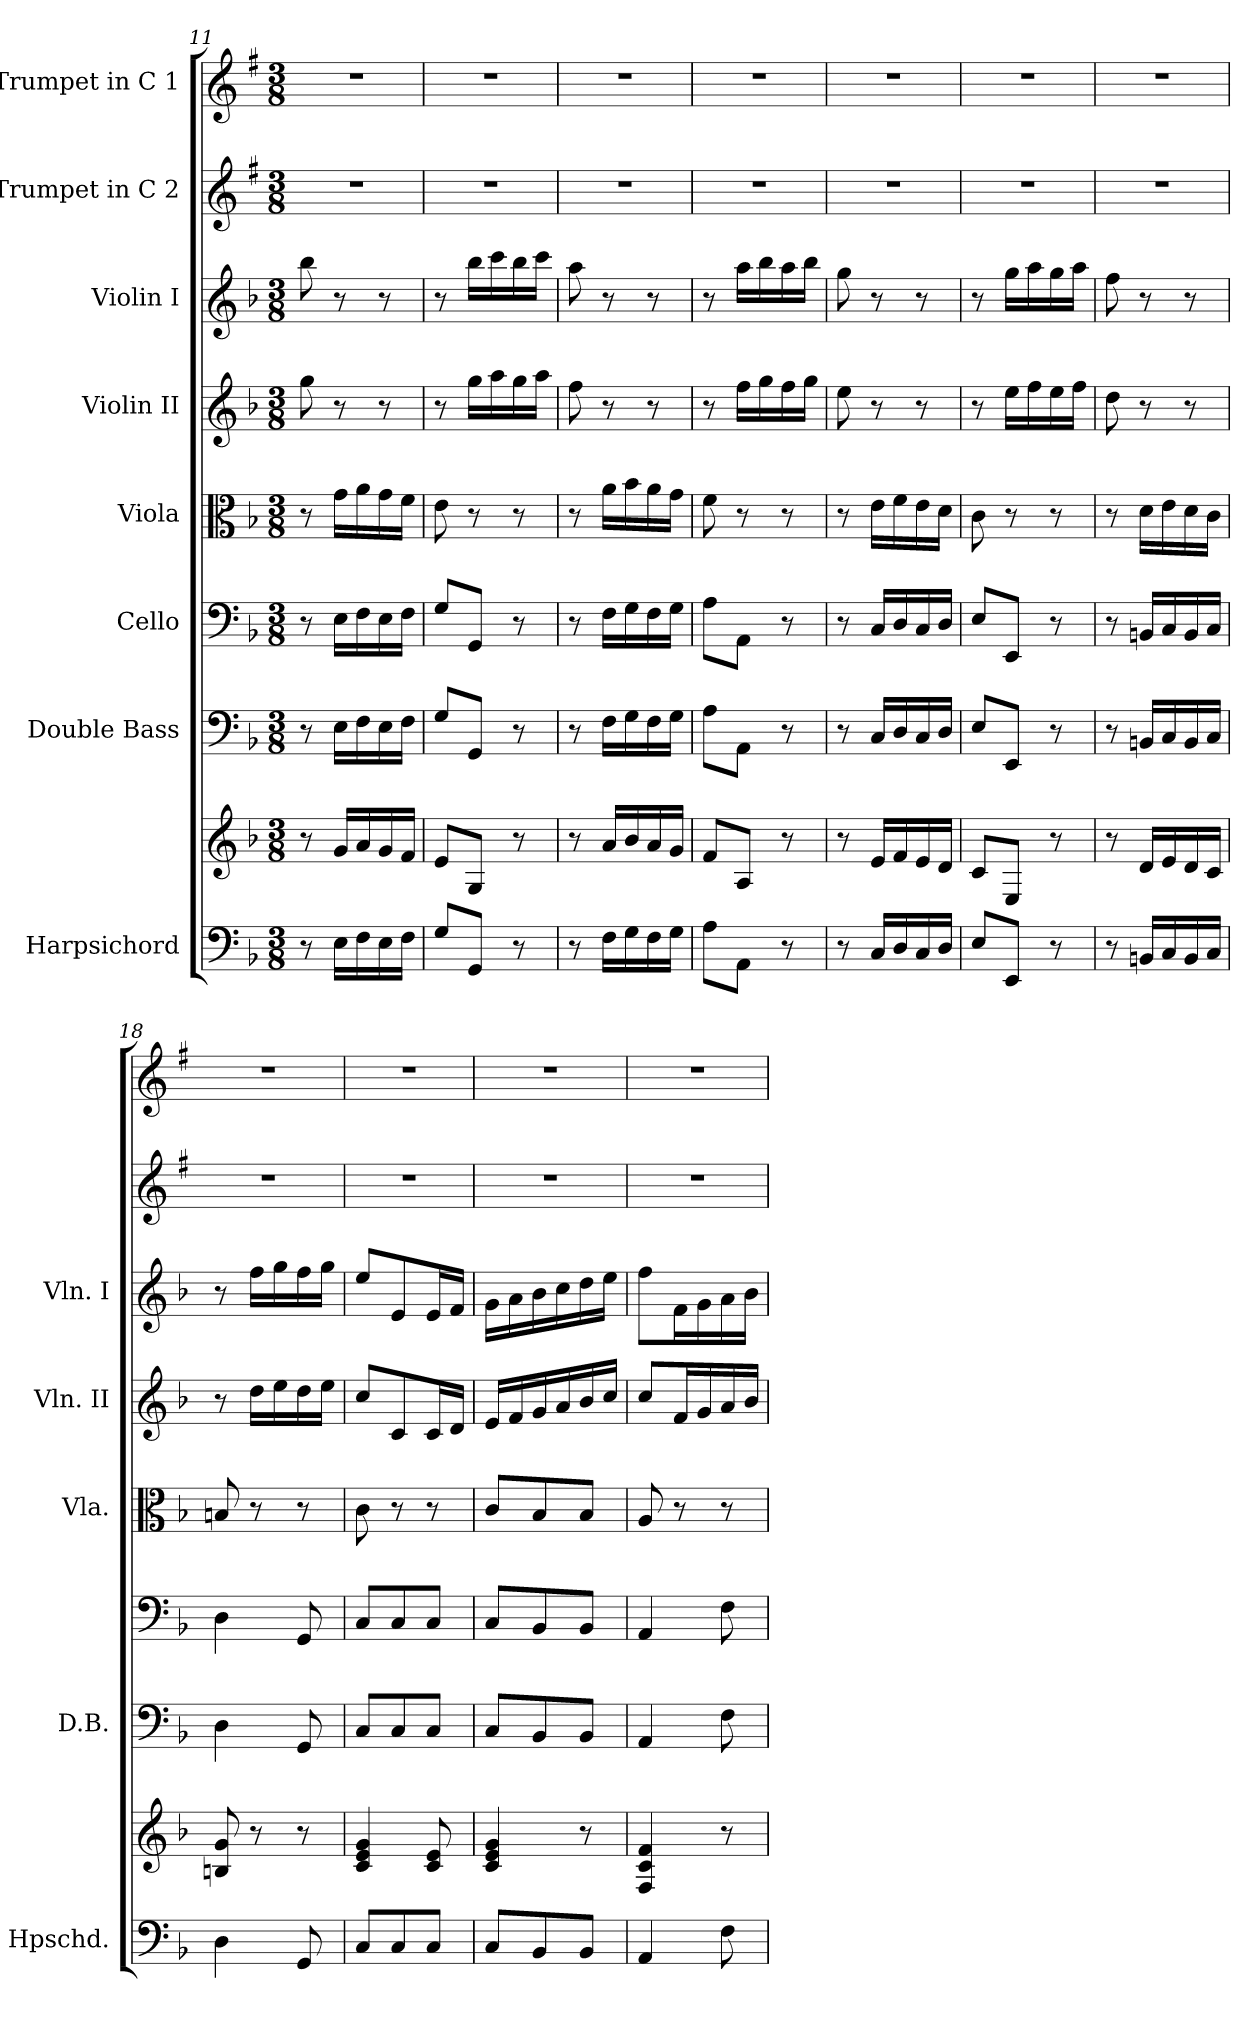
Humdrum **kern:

**kern	**kern	**kern	**kern	**kern	**kern	**kern	**kern	**kern
*part8	*part8	*part7	*part6	*part5	*part4	*part3	*part2	*part1
*staff9	*staff8	*staff7	*staff6	*staff5	*staff4	*staff3	*staff2	*staff1
*I"Harpsichord	*	*I"Double Bass	*I"Cello	*I"Viola	*I"Violin II	*I"Violin I	*I"Trumpet in C 2	*I"Trumpet in C 1
*I'Hpschd.	*	*I'D.B.	*	*I'Vla.	*I'Vln. II	*I'Vln. I	*	*
*clefF4	*clefG2	*clefF4	*clefF4	*clefC3	*clefG2	*clefG2	*clefG2	*clefG2
*	*	*ITrd7c12	*	*	*	*	*ITrd1c2	*ITrd1c2
*k[b-]	*k[b-]	*k[b-]	*k[b-]	*k[b-]	*k[b-]	*k[b-]	*k[b-]	*k[b-]
*F:	*F:	*F:	*F:	*F:	*F:	*F:	*F:	*F:
*M3/8	*M3/8	*M3/8	*M3/8	*M3/8	*M3/8	*M3/8	*M3/8	*M3/8
=11	=11	=11	=11	=11	=11	=11	=11	=11
8r	8r	8r	8r	8r	8gg\	8bb-\	4.r	4.r
16E\LL	16g/LL	16EE\LL	16E\LL	16g\LL	8r	8r	.	.
16F\	16a/	16FF\	16F\	16a\	.	.	.	.
16E\	16g/	16EE\	16E\	16g\	8r	8r	.	.
16F\JJ	16f/JJ	16FF\JJ	16F\JJ	16f\JJ	.	.	.	.
!!LO:PB:g=z
=12	=12	=12	=12	=12	=12	=12	=12	=12
8G/L	8e/L	8GG/L	8G/L	8e\	8r	8r	4.r	4.r
8GG/J	8G/J	8GGG/J	8GG/J	8r	16gg\LL	16bb-\LL	.	.
.	.	.	.	.	16aa\	16ccc\	.	.
8r	8r	8r	8r	8r	16gg\	16bb-\	.	.
.	.	.	.	.	16aa\JJ	16ccc\JJ	.	.
=13	=13	=13	=13	=13	=13	=13	=13	=13
8r	8r	8r	8r	8r	8ff\	8aa\	4.r	4.r
16F\LL	16a/LL	16FF\LL	16F\LL	16a\LL	8r	8r	.	.
16G\	16b-/	16GG\	16G\	16b-\	.	.	.	.
16F\	16a/	16FF\	16F\	16a\	8r	8r	.	.
16G\JJ	16g/JJ	16GG\JJ	16G\JJ	16g\JJ	.	.	.	.
!!LO:PB:g=z
=14	=14	=14	=14	=14	=14	=14	=14	=14
8A\L	8f/L	8AA\L	8A\L	8f\	8r	8r	4.r	4.r
8AA\J	8A/J	8AAA\J	8AA\J	8r	16ff\LL	16aa\LL	.	.
.	.	.	.	.	16gg\	16bb-\	.	.
8r	8r	8r	8r	8r	16ff\	16aa\	.	.
.	.	.	.	.	16gg\JJ	16bb-\JJ	.	.
=15	=15	=15	=15	=15	=15	=15	=15	=15
8r	8r	8r	8r	8r	8ee\	8gg\	4.r	4.r
16C/LL	16e/LL	16CC/LL	16C/LL	16e\LL	8r	8r	.	.
16D/	16f/	16DD/	16D/	16f\	.	.	.	.
16C/	16e/	16CC/	16C/	16e\	8r	8r	.	.
16D/JJ	16d/JJ	16DD/JJ	16D/JJ	16d\JJ	.	.	.	.
=16	=16	=16	=16	=16	=16	=16	=16	=16
8E/L	8c/L	8EE/L	8E/L	8c\	8r	8r	4.r	4.r
8EE/J	8E/J	8EEE/J	8EE/J	8r	16ee\LL	16gg\LL	.	.
.	.	.	.	.	16ff\	16aa\	.	.
8r	8r	8r	8r	8r	16ee\	16gg\	.	.
.	.	.	.	.	16ff\JJ	16aa\JJ	.	.
=17	=17	=17	=17	=17	=17	=17	=17	=17
8r	8r	8r	8r	8r	8dd\	8ff\	4.r	4.r
16BBn/LL	16d/LL	16BBBn/LL	16BBn/LL	16d\LL	8r	8r	.	.
16C/	16e/	16CC/	16C/	16e\	.	.	.	.
16BB/	16d/	16BBB/	16BB/	16d\	8r	8r	.	.
16C/JJ	16c/JJ	16CC/JJ	16C/JJ	16c\JJ	.	.	.	.
=18	=18	=18	=18	=18	=18	=18	=18	=18
4D\	8Bn/ 8g/	4DD\	4D\	8Bn/	8r	8r	4.r	4.r
.	8r	.	.	8r	16dd\LL	16ff\LL	.	.
.	.	.	.	.	16ee\	16gg\	.	.
8GG/	8r	8GGG/	8GG/	8r	16dd\	16ff\	.	.
.	.	.	.	.	16ee\JJ	16gg\JJ	.	.
=19	=19	=19	=19	=19	=19	=19	=19	=19
8C/L	4c/ 4e/ 4g/	8CC/L	8C/L	8c\	8cc/L	8ee/L	4.r	4.r
8C/	.	8CC/	8C/	8r	8c/	8e/	.	.
8C/J	8c/ 8e/	8CC/J	8C/J	8r	16c/L	16e/L	.	.
.	.	.	.	.	16d/JJ	16f/JJ	.	.
!!LO:PB:g=z
=20	=20	=20	=20	=20	=20	=20	=20	=20
8C/L	4c/ 4e/ 4g/	8CC/L	8C/L	8c/L	16e/LL	16g\LL	4.r	4.r
.	.	.	.	.	16f/	16a\	.	.
8BB-/	.	8BBB-/	8BB-/	8B-/	16g/	16b-\	.	.
.	.	.	.	.	16a/	16cc\	.	.
8BB-/J	8r	8BBB-/J	8BB-/J	8B-/J	16b-/	16dd\	.	.
.	.	.	.	.	16cc/JJ	16ee\JJ	.	.
!!LO:PB:g=z
=21	=21	=21	=21	=21	=21	=21	=21	=21
4AA/	4F/ 4c/ 4f/	4AAA/	4AA/	8A/	8cc/L	8ff\L	4.r	4.r
.	.	.	.	8r	16f/L	16f\L	.	.
.	.	.	.	.	16g/	16g\	.	.
8F\	8r	8FF\	8F\	8r	16a/	16a\	.	.
.	.	.	.	.	16b-/JJ	16b-\JJ	.	.
=	=	=	=	=	=	=	=	=
*-	*-	*-	*-	*-	*-	*-	*-	*-
